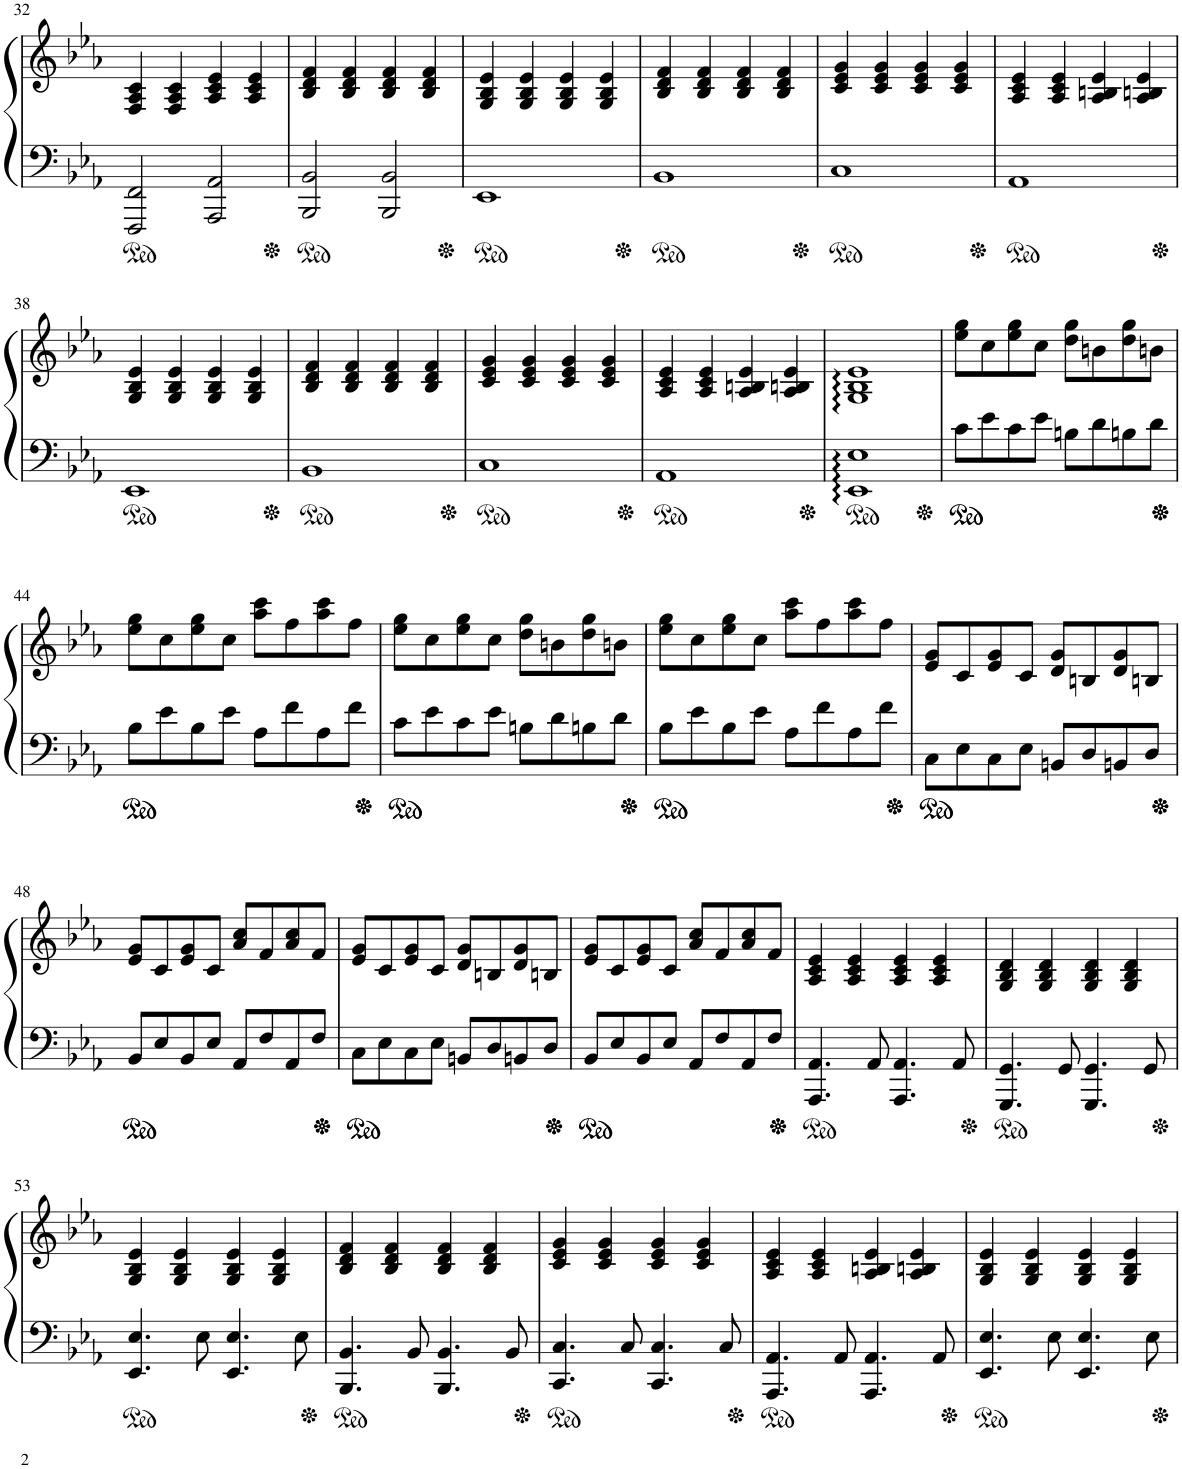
**kern	**kern
*part1	*part1
*staff2	*staff1
*I"Piano	*
*I'Pno.	*
!!LO:PB:g=z
*clefF4	*clefG2
*k[b-e-a-]	*k[b-e-a-]
*M4/4	*M4/4
*met(c)	*met(c)
=32	=32
2FFF/ 2FF/	4F/ 4A-/ 4c/
.	4F/ 4A-/ 4c/
2AAA-/ 2AA-/	4A-/ 4c/ 4e-/
.	4A-/ 4c/ 4e-/
=33	=33
2BBB-/ 2BB-/	4B-/ 4d/ 4f/
.	4B-/ 4d/ 4f/
2BBB-/ 2BB-/	4B-/ 4d/ 4f/
.	4B-/ 4d/ 4f/
=34	=34
1EE-	4G/ 4B-/ 4e-/
.	4G/ 4B-/ 4e-/
.	4G/ 4B-/ 4e-/
.	4G/ 4B-/ 4e-/
=35	=35
1BB-	4B-/ 4d/ 4f/
.	4B-/ 4d/ 4f/
.	4B-/ 4d/ 4f/
.	4B-/ 4d/ 4f/
=36	=36
1C	4c/ 4e-/ 4g/
.	4c/ 4e-/ 4g/
.	4c/ 4e-/ 4g/
.	4c/ 4e-/ 4g/
=37	=37
1AA-	4A-/ 4c/ 4e-/
.	4A-/ 4c/ 4e-/
.	4A-/ 4Bn/ 4e-/
.	4A-/ 4Bn/ 4e-/
!!LO:LB:g=z
=38	=38
1EE-	4G/ 4B-/ 4e-/
.	4G/ 4B-/ 4e-/
.	4G/ 4B-/ 4e-/
.	4G/ 4B-/ 4e-/
=39	=39
1BB-	4B-/ 4d/ 4f/
.	4B-/ 4d/ 4f/
.	4B-/ 4d/ 4f/
.	4B-/ 4d/ 4f/
=40	=40
1C	4c/ 4e-/ 4g/
.	4c/ 4e-/ 4g/
.	4c/ 4e-/ 4g/
.	4c/ 4e-/ 4g/
=41	=41
1AA-	4A-/ 4c/ 4e-/
.	4A-/ 4c/ 4e-/
.	4A-/ 4Bn/ 4e-/
.	4A-/ 4Bn/ 4e-/
=42	=42
1EE- 1E-	1G 1B- 1e-
=43	=43
8c\L	8ee-\ 8gg\L
8e-\	8cc\
8c\	8ee-\ 8gg\
8e-\J	8cc\J
8Bn\L	8dd\ 8gg\L
8d\	8bn\
8Bn\	8dd\ 8gg\
8d\J	8bn\J
!!LO:LB:g=z
=44	=44
8B-\L	8ee-\ 8gg\L
8e-\	8cc\
8B-\	8ee-\ 8gg\
8e-\J	8cc\J
8A-\L	8aa-\ 8ccc\L
8f\	8ff\
8A-\	8aa-\ 8ccc\
8f\J	8ff\J
=45	=45
8c\L	8ee-\ 8gg\L
8e-\	8cc\
8c\	8ee-\ 8gg\
8e-\J	8cc\J
8Bn\L	8dd\ 8gg\L
8d\	8bn\
8Bn\	8dd\ 8gg\
8d\J	8bn\J
=46	=46
8B-\L	8ee-\ 8gg\L
8e-\	8cc\
8B-\	8ee-\ 8gg\
8e-\J	8cc\J
8A-\L	8aa-\ 8ccc\L
8f\	8ff\
8A-\	8aa-\ 8ccc\
8f\J	8ff\J
=47	=47
8C\L	8e-/ 8g/L
8E-\	8c/
8C\	8e-/ 8g/
8E-\J	8c/J
8BBn/L	8d/ 8g/L
8D/	8Bn/
8BBn/	8d/ 8g/
8D/J	8Bn/J
!!LO:LB:g=z
=48	=48
8BB-/L	8e-/ 8g/L
8E-/	8c/
8BB-/	8e-/ 8g/
8E-/J	8c/J
8AA-/L	8a-/ 8cc/L
8F/	8f/
8AA-/	8a-/ 8cc/
8F/J	8f/J
=49	=49
8C\L	8e-/ 8g/L
8E-\	8c/
8C\	8e-/ 8g/
8E-\J	8c/J
8BBn/L	8d/ 8g/L
8D/	8Bn/
8BBn/	8d/ 8g/
8D/J	8Bn/J
=50	=50
8BB-/L	8e-/ 8g/L
8E-/	8c/
8BB-/	8e-/ 8g/
8E-/J	8c/J
8AA-/L	8a-/ 8cc/L
8F/	8f/
8AA-/	8a-/ 8cc/
8F/J	8f/J
=51	=51
4.AAA-/ 4.AA-/	4A-/ 4c/ 4e-/
.	4A-/ 4c/ 4e-/
8AA-/	.
4.AAA-/ 4.AA-/	4A-/ 4c/ 4e-/
.	4A-/ 4c/ 4e-/
8AA-/	.
=52	=52
4.GGG/ 4.GG/	4G/ 4B-/ 4d/
.	4G/ 4B-/ 4d/
8GG/	.
4.GGG/ 4.GG/	4G/ 4B-/ 4d/
.	4G/ 4B-/ 4d/
8GG/	.
!!LO:LB:g=z
=53	=53
4.EE-/ 4.E-/	4G/ 4B-/ 4e-/
.	4G/ 4B-/ 4e-/
8E-\	.
4.EE-/ 4.E-/	4G/ 4B-/ 4e-/
.	4G/ 4B-/ 4e-/
8E-\	.
=54	=54
4.BBB-/ 4.BB-/	4B-/ 4d/ 4f/
.	4B-/ 4d/ 4f/
8BB-/	.
4.BBB-/ 4.BB-/	4B-/ 4d/ 4f/
.	4B-/ 4d/ 4f/
8BB-/	.
=55	=55
4.CC/ 4.C/	4c/ 4e-/ 4g/
.	4c/ 4e-/ 4g/
8C/	.
4.CC/ 4.C/	4c/ 4e-/ 4g/
.	4c/ 4e-/ 4g/
8C/	.
=56	=56
4.AAA-/ 4.AA-/	4A-/ 4c/ 4e-/
.	4A-/ 4c/ 4e-/
8AA-/	.
4.AAA-/ 4.AA-/	4A-/ 4Bn/ 4e-/
.	4A-/ 4Bn/ 4e-/
8AA-/	.
=57	=57
4.EE-/ 4.E-/	4G/ 4B-/ 4e-/
.	4G/ 4B-/ 4e-/
8E-\	.
4.EE-/ 4.E-/	4G/ 4B-/ 4e-/
.	4G/ 4B-/ 4e-/
8E-\	.
=	=
*-	*-
